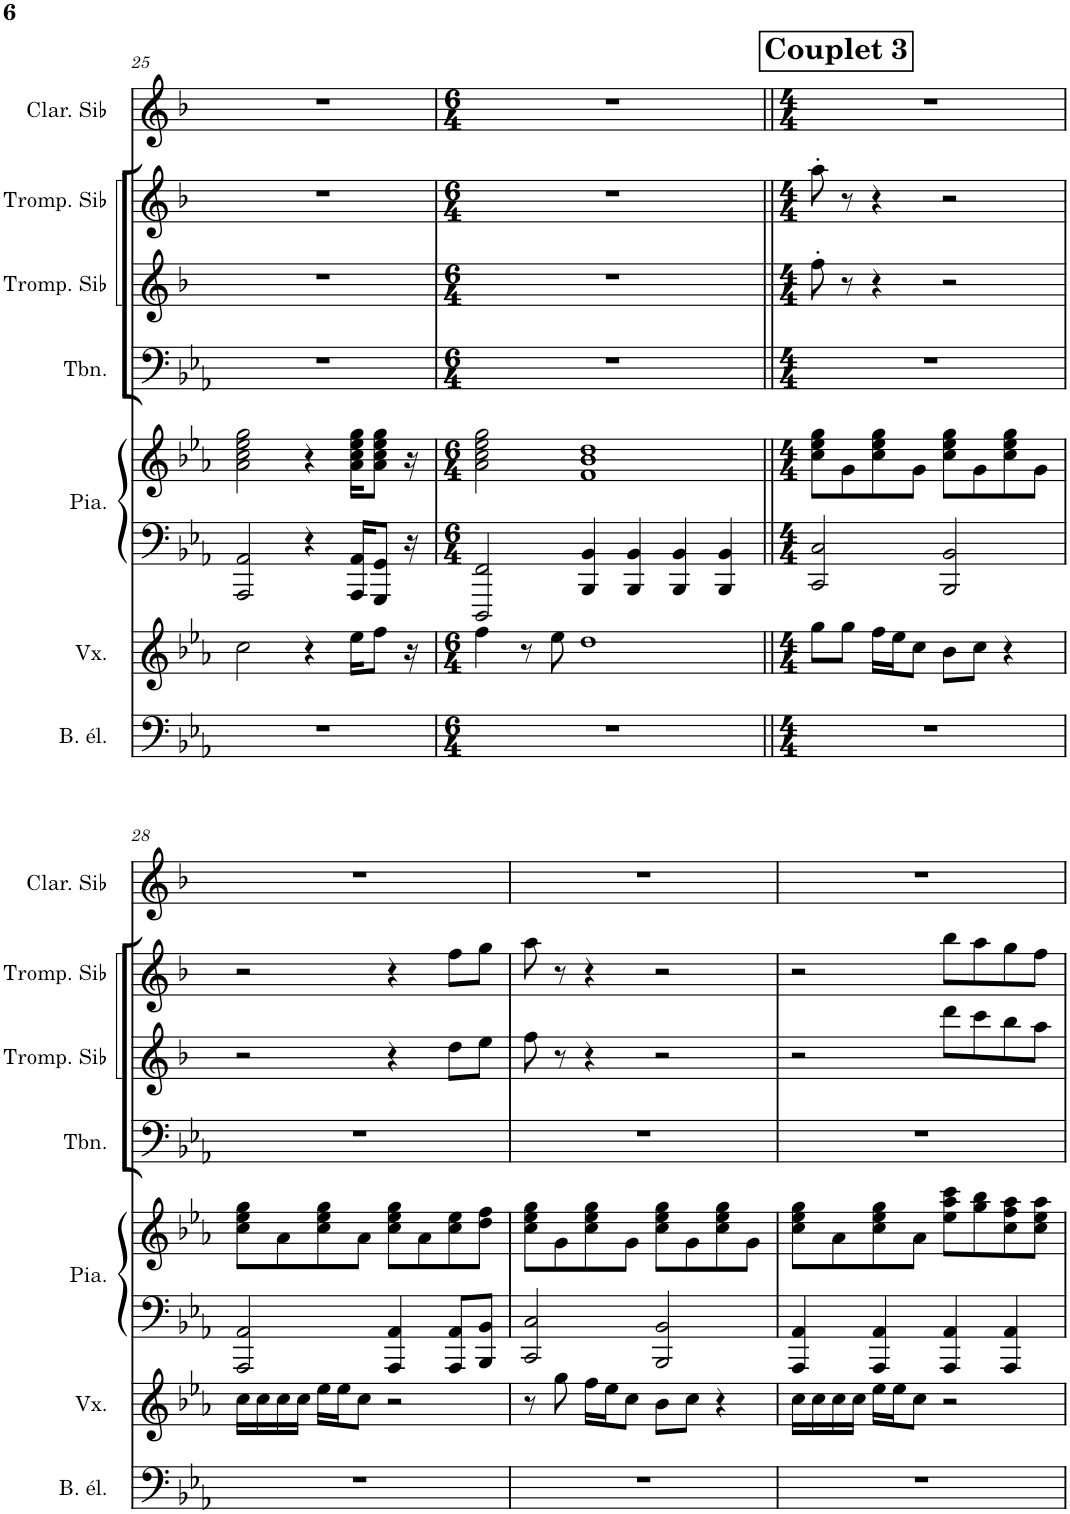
**kern	**kern	**kern	**kern	**kern	**kern	**kern	**kern
*part7	*part6	*part5	*part5	*part4	*part3	*part2	*part1
*staff8	*staff7	*staff6	*staff5	*staff4	*staff3	*staff2	*staff1
*I"Basse électrique	*I"Voix	*I"Piano	*	*I"Trombone	*I"Trompette en Sib	*I"Trompette en Sib	*I"Clarinette en Sib
*I'B. él.	*I'Vx.	*I'Pia.	*	*I'Tbn.	*I'Tromp. Sib	*I'Tromp. Sib	*I'Clar. Sib
!!LO:PB:g=z
*clefF4	*clefG2	*clefF4	*clefG2	*clefF4	*clefG2	*clefG2	*clefG2
*Trd7c12	*	*	*	*	*Trd1c2	*Trd1c2	*Trd1c2
*k[b-e-a-]	*k[b-e-a-]	*k[b-e-a-]	*k[b-e-a-]	*k[b-e-a-]	*k[b-]	*k[b-]	*k[b-]
*M4/4	*M4/4	*M4/4	*M4/4	*M4/4	*M4/4	*M4/4	*M4/4
=25	=25	=25	=25	=25	=25	=25	=25
1r	2cc\	2AAA-/ 2AA-/	2a-\ 2cc\ 2ee-\ 2gg\	1r	1r	1r	1r
.	4r	4r	4r	.	.	.	.
.	16ee-\KL	16AAA-/ 16AA-/KL	16a-\ 16cc\ 16ee-\ 16gg\KL	.	.	.	.
.	8ff\J	8GGG/ 8GG/J	8a-\ 8cc\ 8ee-\ 8gg\J	.	.	.	.
.	16r	16r	16r	.	.	.	.
=26	=26	=26	=26	=26	=26	=26	=26
*M6/4	*M6/4	*M6/4	*M6/4	*M6/4	*M6/4	*M6/4	*M6/4
1.r	4ff\	2DDD/ 2FF/	2a-\ 2cc\ 2ee-\ 2gg\	1.r	1.r	1.r	1.r
.	8r	.	.	.	.	.	.
.	8ee-\	.	.	.	.	.	.
.	1dd	4BBB-/ 4BB-/	1f 1b- 1dd	.	.	.	.
.	.	4BBB-/ 4BB-/	.	.	.	.	.
.	.	4BBB-/ 4BB-/	.	.	.	.	.
.	.	4BBB-/ 4BB-/	.	.	.	.	.
!!LO:REH:place=s1:a:B:cj:fs=14:t=Couplet 3
=27||	=27||	=27||	=27||	=27||	=27||	=27||	=27||
*M4/4	*M4/4	*M4/4	*M4/4	*M4/4	*M4/4	*M4/4	*M4/4
1r	8gg\L	2CC/ 2C/	8cc\ 8ee-\ 8gg\L	1r	8ff'\	8aa'\	1r
.	8gg\J	.	8g\	.	8r	8r	.
.	16ff\LL	.	8cc\ 8ee-\ 8gg\	.	4r	4r	.
.	16ee-\J	.	.	.	.	.	.
.	8cc\J	.	8g\J	.	.	.	.
.	8b-\L	2BBB-/ 2BB-/	8cc\ 8ee-\ 8gg\L	.	2r	2r	.
.	8cc\J	.	8g\	.	.	.	.
.	4r	.	8cc\ 8ee-\ 8gg\	.	.	.	.
.	.	.	8g\J	.	.	.	.
!!LO:LB:g=z
=28	=28	=28	=28	=28	=28	=28	=28
1r	16cc\LL	2AAA-/ 2AA-/	8cc\ 8ee-\ 8gg\L	1r	2r	2r	1r
.	16cc\	.	.	.	.	.	.
.	16cc\	.	8a-\	.	.	.	.
.	16cc\JJ	.	.	.	.	.	.
.	16ee-\LL	.	8cc\ 8ee-\ 8gg\	.	.	.	.
.	16ee-\J	.	.	.	.	.	.
.	8cc\J	.	8a-\J	.	.	.	.
.	2r	4AAA-/ 4AA-/	8cc\ 8ee-\ 8gg\L	.	4r	4r	.
.	.	.	8a-\	.	.	.	.
.	.	8AAA-/ 8AA-/L	8cc\ 8ee-\	.	8dd\L	8ff\L	.
.	.	8BBB-/ 8BB-/J	8dd\ 8ff\J	.	8ee\J	8gg\J	.
=29	=29	=29	=29	=29	=29	=29	=29
1r	8r	2CC/ 2C/	8cc\ 8ee-\ 8gg\L	1r	8ff\	8aa\	1r
.	8gg\	.	8g\	.	8r	8r	.
.	16ff\LL	.	8cc\ 8ee-\ 8gg\	.	4r	4r	.
.	16ee-\J	.	.	.	.	.	.
.	8cc\J	.	8g\J	.	.	.	.
.	8b-\L	2BBB-/ 2BB-/	8cc\ 8ee-\ 8gg\L	.	2r	2r	.
.	8cc\J	.	8g\	.	.	.	.
.	4r	.	8cc\ 8ee-\ 8gg\	.	.	.	.
.	.	.	8g\J	.	.	.	.
=30	=30	=30	=30	=30	=30	=30	=30
1r	16cc\LL	4AAA-/ 4AA-/	8cc\ 8ee-\ 8gg\L	1r	2r	2r	1r
.	16cc\	.	.	.	.	.	.
.	16cc\	.	8a-\	.	.	.	.
.	16cc\JJ	.	.	.	.	.	.
.	16ee-\LL	4AAA-/ 4AA-/	8cc\ 8ee-\ 8gg\	.	.	.	.
.	16ee-\J	.	.	.	.	.	.
.	8cc\J	.	8a-\J	.	.	.	.
.	2r	4AAA-/ 4AA-/	8ee-\ 8aa-\ 8ccc\L	.	8ddd\L	8bb-\L	.
.	.	.	8gg\ 8bb-\	.	8ccc\	8aa\	.
.	.	4AAA-/ 4AA-/	8cc\ 8ff\ 8aa-\	.	8bb-\	8gg\	.
.	.	.	8cc\ 8ee-\ 8aa-\J	.	8aa\J	8ff\J	.
=	=	=	=	=	=	=	=
*-	*-	*-	*-	*-	*-	*-	*-
